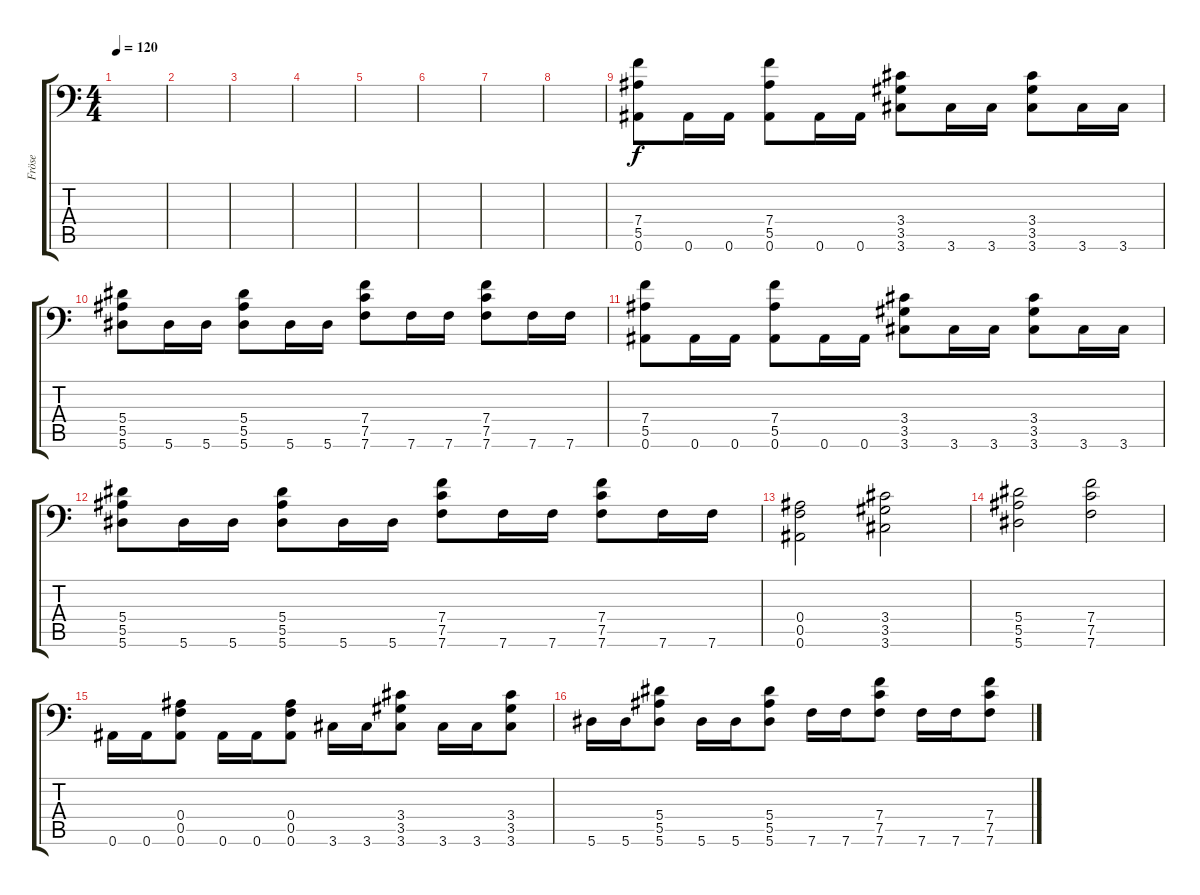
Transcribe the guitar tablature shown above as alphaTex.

\track ("Fröse" "Fröse") {instrument distortionguitar}
\staff {score tabs}
\tuning (C4 G3 Eb3 Bb2 F2 Bb1) {hide}
\ts (4 4)
\tempo 120
\clef f4
\ks c
|
|
|
|
|
|
|
|
(7.4 5.5 0.6).8 0.6.16 0.6.16 (7.4 5.5 0.6).8 0.6.16 0.6.16 (3.4 3.5 3.6).8 3.6.16 3.6.16 (3.4 3.5 3.6).8 3.6.16 3.6.16 |
(5.4 5.5 5.6).8 5.6.16 5.6.16 (5.4 5.5 5.6).8 5.6.16 5.6.16 (7.4 7.5 7.6).8 7.6.16 7.6.16 (7.4 7.5 7.6).8 7.6.16 7.6.16 |
(7.4 5.5 0.6).8 0.6.16 0.6.16 (7.4 5.5 0.6).8 0.6.16 0.6.16 (3.4 3.5 3.6).8 3.6.16 3.6.16 (3.4 3.5 3.6).8 3.6.16 3.6.16 |
(5.4 5.5 5.6).8 5.6.16 5.6.16 (5.4 5.5 5.6).8 5.6.16 5.6.16 (7.4 7.5 7.6).8 7.6.16 7.6.16 (7.4 7.5 7.6).8 7.6.16 7.6.16 |
(0.4 0.5 0.6).2 (3.4 3.5 3.6).2 |
(5.4 5.5 5.6).2 (7.4 7.5 7.6).2 |
0.6.16 0.6.16 (0.4 0.5 0.6).8 0.6.16 0.6.16 (0.4 0.5 0.6).8 3.6.16 3.6.16 (3.4 3.5 3.6).8 3.6.16 3.6.16 (3.4 3.5 3.6).8 |
5.6.16 5.6.16 (5.4 5.5 5.6).8 5.6.16 5.6.16 (5.4 5.5 5.6).8 7.6.16 7.6.16 (7.4 7.5 7.6).8 7.6.16 7.6.16 (7.4 7.5 7.6).8
